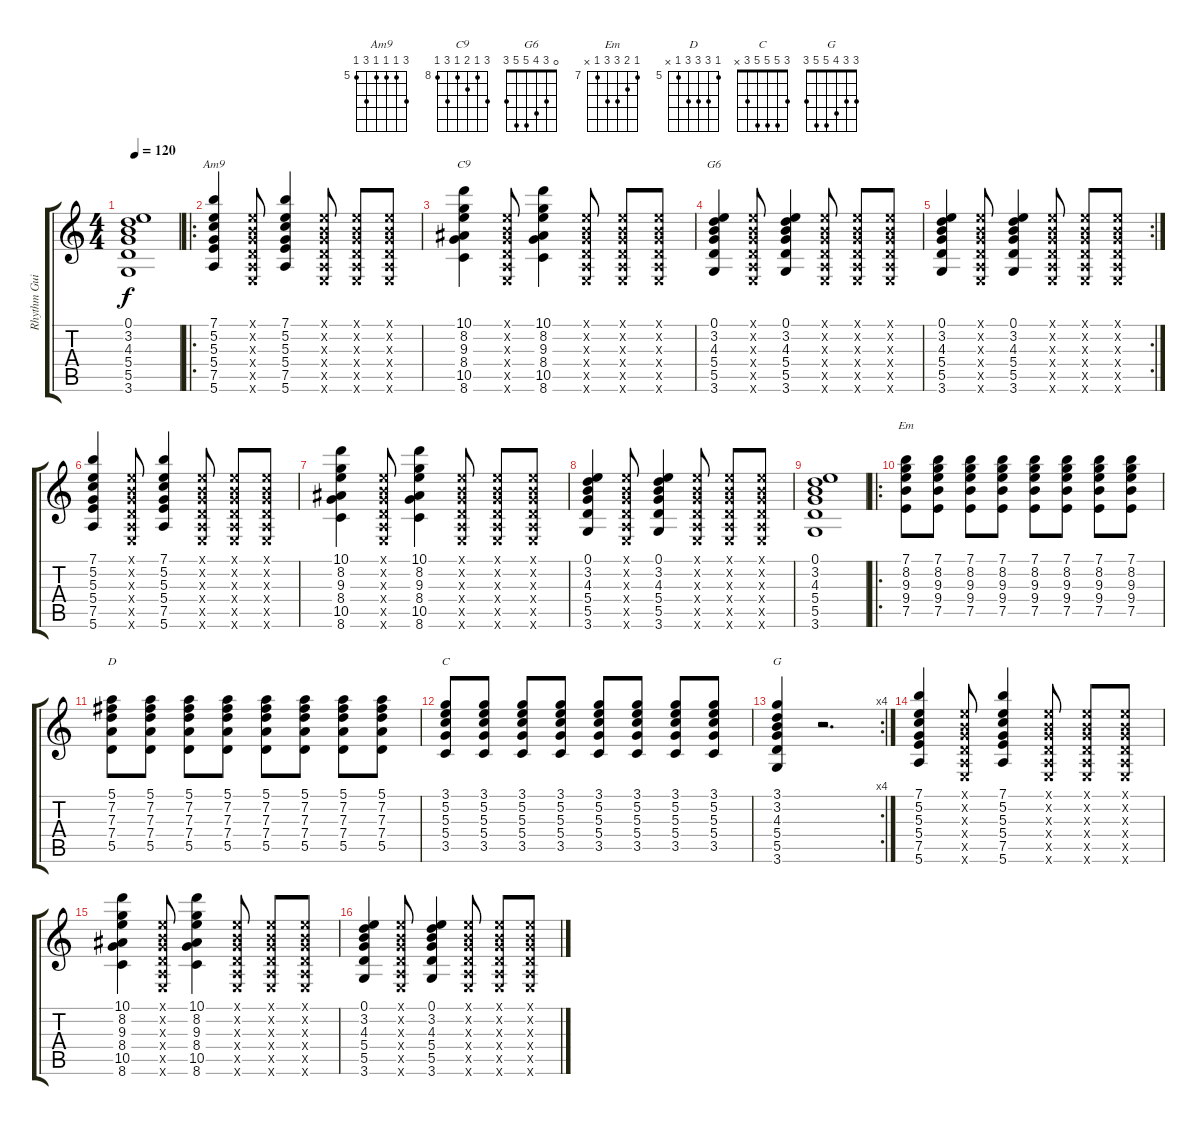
\track ("Rhythm Guitar" "Rhythm Gui") {instrument acousticguitarsteel}
\staff {score tabs}
\tuning (E4 B3 G3 D3 A2 E2) {hide}
\chord ("Am9" 7 5 5 5 7 5) {firstfret 5}
\chord ("C9" 10 8 9 8 10 8) {firstfret 8}
\chord ("G6" 0 3 4 5 5 3)
\chord ("Em" 7 8 9 9 7 x) {firstfret 7}
\chord ("D" 5 7 7 7 5 x) {firstfret 5}
\chord ("C" 3 5 5 5 3 x)
\chord ("G" 3 3 4 5 5 3)
\ts (4 4)
\tempo 120
\clef g2
\ks c
(0.1 3.2 4.3 5.4 5.5 3.6).1{dy f} |
\ro
(7.1 5.2 5.3 5.4 7.5 5.6).4{ch "Am9"} (0.1{x} 0.2{x} 0.3{x} 0.4{x} 0.5{x} 0.6{x}).8 (7.1 5.2 5.3 5.4 7.5 5.6).4 (0.1{x} 0.2{x} 0.3{x} 0.4{x} 0.5{x} 0.6{x}).8 (0.1{x} 0.2{x} 0.3{x} 0.4{x} 0.5{x} 0.6{x}).8 (0.1{x} 0.2{x} 0.3{x} 0.4{x} 0.5{x} 0.6{x}).8 |
(10.1 8.2 9.3 8.4 10.5 8.6).4{ch "C9"} (0.1{x} 0.2{x} 0.3{x} 0.4{x} 0.5{x} 0.6{x}).8 (10.1 8.2 9.3 8.4 10.5 8.6).4 (0.1{x} 0.2{x} 0.3{x} 0.4{x} 0.5{x} 0.6{x}).8 (0.1{x} 0.2{x} 0.3{x} 0.4{x} 0.5{x} 0.6{x}).8 (0.1{x} 0.2{x} 0.3{x} 0.4{x} 0.5{x} 0.6{x}).8 |
(0.1 3.2 4.3 5.4 5.5 3.6).4{ch "G6"} (0.1{x} 0.2{x} 0.3{x} 0.4{x} 0.5{x} 0.6{x}).8 (0.1 3.2 4.3 5.4 5.5 3.6).4 (0.1{x} 0.2{x} 0.3{x} 0.4{x} 0.5{x} 0.6{x}).8 (0.1{x} 0.2{x} 0.3{x} 0.4{x} 0.5{x} 0.6{x}).8 (0.1{x} 0.2{x} 0.3{x} 0.4{x} 0.5{x} 0.6{x}).8 |
\rc 2
(0.1 3.2 4.3 5.4 5.5 3.6).4 (0.1{x} 0.2{x} 0.3{x} 0.4{x} 0.5{x} 0.6{x}).8 (0.1 3.2 4.3 5.4 5.5 3.6).4 (0.1{x} 0.2{x} 0.3{x} 0.4{x} 0.5{x} 0.6{x}).8 (0.1{x} 0.2{x} 0.3{x} 0.4{x} 0.5{x} 0.6{x}).8 (0.1{x} 0.2{x} 0.3{x} 0.4{x} 0.5{x} 0.6{x}).8 |
(7.1 5.2 5.3 5.4 7.5 5.6).4 (0.1{x} 0.2{x} 0.3{x} 0.4{x} 0.5{x} 0.6{x}).8 (7.1 5.2 5.3 5.4 7.5 5.6).4 (0.1{x} 0.2{x} 0.3{x} 0.4{x} 0.5{x} 0.6{x}).8 (0.1{x} 0.2{x} 0.3{x} 0.4{x} 0.5{x} 0.6{x}).8 (0.1{x} 0.2{x} 0.3{x} 0.4{x} 0.5{x} 0.6{x}).8 |
(10.1 8.2 9.3 8.4 10.5 8.6).4 (0.1{x} 0.2{x} 0.3{x} 0.4{x} 0.5{x} 0.6{x}).8 (10.1 8.2 9.3 8.4 10.5 8.6).4 (0.1{x} 0.2{x} 0.3{x} 0.4{x} 0.5{x} 0.6{x}).8 (0.1{x} 0.2{x} 0.3{x} 0.4{x} 0.5{x} 0.6{x}).8 (0.1{x} 0.2{x} 0.3{x} 0.4{x} 0.5{x} 0.6{x}).8 |
(0.1 3.2 4.3 5.4 5.5 3.6).4 (0.1{x} 0.2{x} 0.3{x} 0.4{x} 0.5{x} 0.6{x}).8 (0.1 3.2 4.3 5.4 5.5 3.6).4 (0.1{x} 0.2{x} 0.3{x} 0.4{x} 0.5{x} 0.6{x}).8 (0.1{x} 0.2{x} 0.3{x} 0.4{x} 0.5{x} 0.6{x}).8 (0.1{x} 0.2{x} 0.3{x} 0.4{x} 0.5{x} 0.6{x}).8 |
(0.1 3.2 4.3 5.4 5.5 3.6).1 |
\ro
(7.1 8.2 9.3 9.4 7.5).8{ch "Em"} (7.1 8.2 9.3 9.4 7.5).8 (7.1 8.2 9.3 9.4 7.5).8 (7.1 8.2 9.3 9.4 7.5).8 (7.1 8.2 9.3 9.4 7.5).8 (7.1 8.2 9.3 9.4 7.5).8 (7.1 8.2 9.3 9.4 7.5).8 (7.1 8.2 9.3 9.4 7.5).8 |
(5.1 7.2 7.3 7.4 5.5).8{ch "D"} (5.1 7.2 7.3 7.4 5.5).8 (5.1 7.2 7.3 7.4 5.5).8 (5.1 7.2 7.3 7.4 5.5).8 (5.1 7.2 7.3 7.4 5.5).8 (5.1 7.2 7.3 7.4 5.5).8 (5.1 7.2 7.3 7.4 5.5).8 (5.1 7.2 7.3 7.4 5.5).8 |
(3.1 5.2 5.3 5.4 3.5).8{ch "C"} (3.1 5.2 5.3 5.4 3.5).8 (3.1 5.2 5.3 5.4 3.5).8 (3.1 5.2 5.3 5.4 3.5).8 (3.1 5.2 5.3 5.4 3.5).8 (3.1 5.2 5.3 5.4 3.5).8 (3.1 5.2 5.3 5.4 3.5).8 (3.1 5.2 5.3 5.4 3.5).8 |
\rc 4
(3.1 3.2 4.3 5.4 5.5 3.6).4{ch "G"} r.2{d} |
(7.1 5.2 5.3 5.4 7.5 5.6).4 (0.1{x} 0.2{x} 0.3{x} 0.4{x} 0.5{x} 0.6{x}).8 (7.1 5.2 5.3 5.4 7.5 5.6).4 (0.1{x} 0.2{x} 0.3{x} 0.4{x} 0.5{x} 0.6{x}).8 (0.1{x} 0.2{x} 0.3{x} 0.4{x} 0.5{x} 0.6{x}).8 (0.1{x} 0.2{x} 0.3{x} 0.4{x} 0.5{x} 0.6{x}).8 |
(10.1 8.2 9.3 8.4 10.5 8.6).4 (0.1{x} 0.2{x} 0.3{x} 0.4{x} 0.5{x} 0.6{x}).8 (10.1 8.2 9.3 8.4 10.5 8.6).4 (0.1{x} 0.2{x} 0.3{x} 0.4{x} 0.5{x} 0.6{x}).8 (0.1{x} 0.2{x} 0.3{x} 0.4{x} 0.5{x} 0.6{x}).8 (0.1{x} 0.2{x} 0.3{x} 0.4{x} 0.5{x} 0.6{x}).8 |
(0.1 3.2 4.3 5.4 5.5 3.6).4 (0.1{x} 0.2{x} 0.3{x} 0.4{x} 0.5{x} 0.6{x}).8 (0.1 3.2 4.3 5.4 5.5 3.6).4 (0.1{x} 0.2{x} 0.3{x} 0.4{x} 0.5{x} 0.6{x}).8 (0.1{x} 0.2{x} 0.3{x} 0.4{x} 0.5{x} 0.6{x}).8 (0.1{x} 0.2{x} 0.3{x} 0.4{x} 0.5{x} 0.6{x}).8
